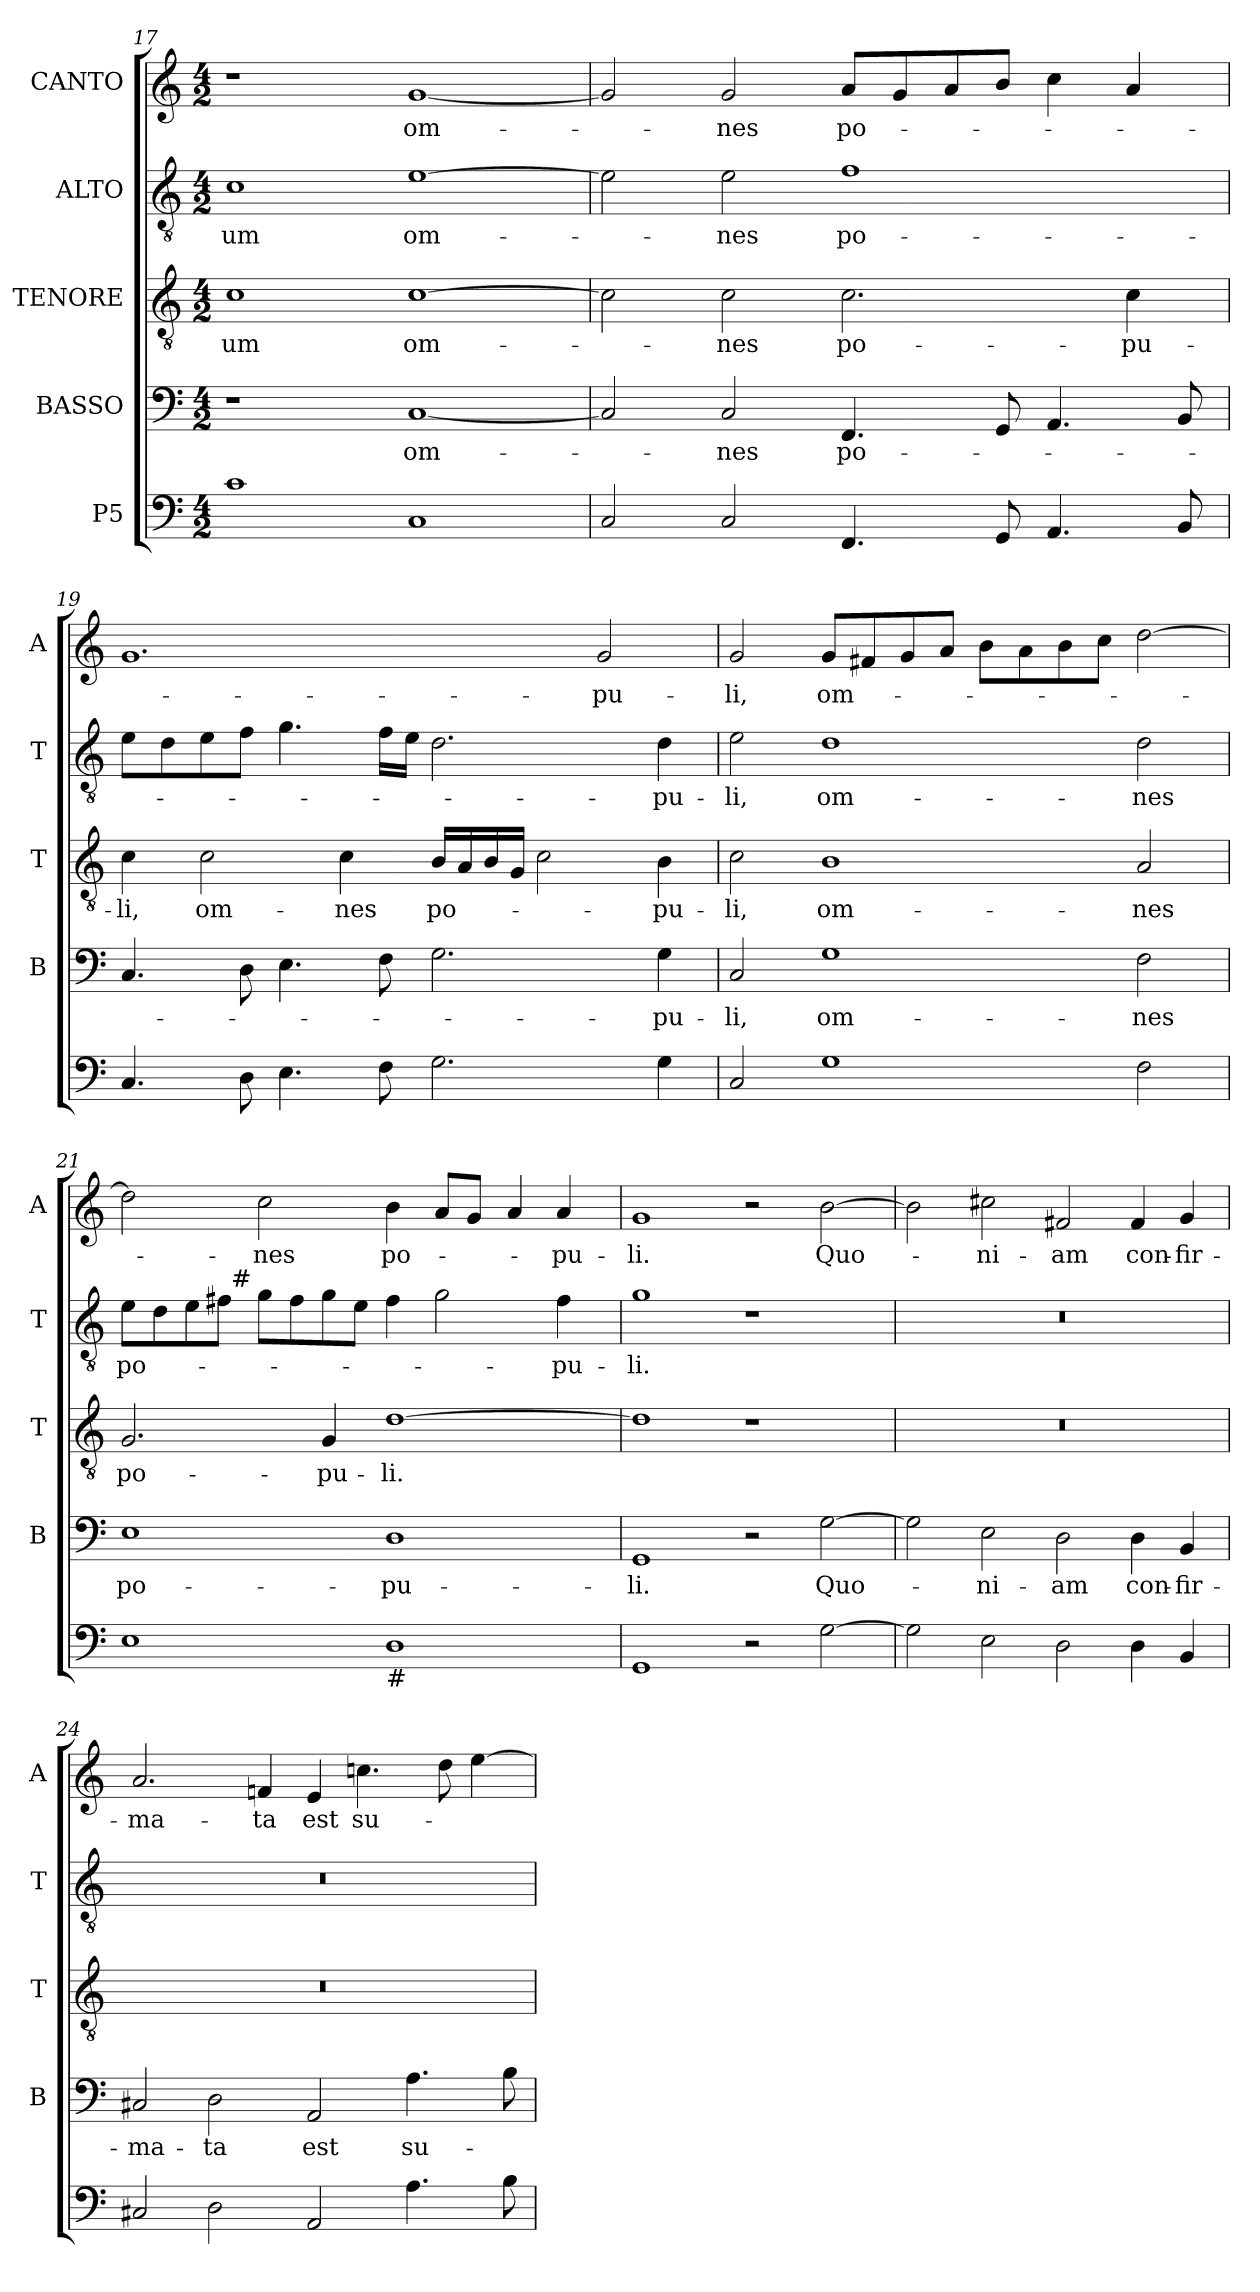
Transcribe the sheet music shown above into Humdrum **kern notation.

**kern	**kern	**text	**kern	**text	**kern	**text	**kern	**text
*part5	*part4	*part4	*part3	*part3	*part2	*part2	*part1	*part1
*staff5	*staff4	*staff4	*staff3	*staff3	*staff2	*staff2	*staff1	*staff1
*I"P5	*I"BASSO	*	*I"TENORE	*	*I"ALTO	*	*I"CANTO	*
*	*I'B	*	*I'T	*	*I'T	*	*I'A	*
!!LO:LB:g=z
*clefF4	*clefF4	*	*clefGv2	*	*clefGv2	*	*clefG2	*
*	*	*	*ITrd7c12	*	*ITrd7c12	*	*	*
*k[]	*k[]	*	*k[]	*	*k[]	*	*k[]	*
*C:	*C:	*	*C:	*	*C:	*	*C:	*
*M4/2	*M4/2	*	*M4/2	*	*M4/2	*	*M4/2	*
=17	=17	=17	=17	=17	=17	=17	=17	=17
!	!	!	!	!LO:LY:b	!	!LO:LY:b	!	!
1c	1r	.	1C	-um	1C	-um	1r	.
!	!	!LO:LY:b	!	!LO:LY:b	!	!LO:LY:b	!	!LO:LY:b
1C	[<1C	om-	[>1C	om-	[>1E	om-	[<1g	om-
=18	=18	=18	=18	=18	=18	=18	=18	=18
2C/	2C/]	.	2C\]	.	2E\]	.	2g/]	.
!	!	!LO:LY:b	!	!LO:LY:b	!	!LO:LY:b	!	!LO:LY:b
2C/	2C/	-nes	2C\	-nes	2E\	-nes	2g/	-nes
!	!	!LO:LY:b	!	!LO:LY:b	!	!LO:LY:b	!	!LO:LY:b
4.FF/	4.FF/	po-	2.C\	po-	1F	po-	8a/L	po-
.	.	.	.	.	.	.	8g/	.
.	.	.	.	.	.	.	8a/	.
8GG/	8GG/	.	.	.	.	.	8b/J	.
4.AA/	4.AA/	.	.	.	.	.	4cc\	.
!	!	!	!	!LO:LY:b	!	!	!	!
.	.	.	4C\	-pu-	.	.	4a/	.
8BB/	8BB/	.	.	.	.	.	.	.
=19	=19	=19	=19	=19	=19	=19	=19	=19
!	!	!	!	!LO:LY:b	!	!	!	!
4.C/	4.C/	.	4C\	-li,	8E\L	.	1.g	.
.	.	.	.	.	8D\	.	.	.
!	!	!	!	!LO:LY:b	!	!	!	!
.	.	.	2C\	om-	8E\	.	.	.
8D\	8D\	.	.	.	8F\J	.	.	.
4.E\	4.E\	.	.	.	4.G\	.	.	.
!	!	!	!	!LO:LY:b	!	!	!	!
.	.	.	4C\	-nes	.	.	.	.
8F\	8F\	.	.	.	16F\LL	.	.	.
.	.	.	.	.	16E\JJ	.	.	.
!	!	!	!	!LO:LY:b	!	!	!	!
2.G\	2.G\	.	16BB/LL	po-	2.D\	.	.	.
.	.	.	16AA/	.	.	.	.	.
.	.	.	16BB/	.	.	.	.	.
.	.	.	16GG/JJ	.	.	.	.	.
.	.	.	2C\	.	.	.	.	.
!	!	!	!	!	!	!	!	!LO:LY:b
.	.	.	.	.	.	.	2g/	-pu-
!	!	!LO:LY:b	!	!LO:LY:b	!	!LO:LY:b	!	!
4G\	4G\	-pu-	4BB\	-pu-	4D\	-pu-	.	.
=20	=20	=20	=20	=20	=20	=20	=20	=20
!	!	!LO:LY:b	!	!LO:LY:b	!	!LO:LY:b	!	!LO:LY:b
2C/	2C/	-li,	2C\	-li,	2E\	-li,	2g/	-li,
!	!	!LO:LY:b	!	!LO:LY:b	!	!LO:LY:b	!	!LO:LY:b
1G	1G	om-	1BB	om-	1D	om-	8g/L	om-
.	.	.	.	.	.	.	8f#X/	.
.	.	.	.	.	.	.	8g/	.
.	.	.	.	.	.	.	8a/J	.
.	.	.	.	.	.	.	8b\L	.
.	.	.	.	.	.	.	8a\	.
.	.	.	.	.	.	.	8b\	.
.	.	.	.	.	.	.	8cc\J	.
!	!	!LO:LY:b	!	!LO:LY:b	!	!LO:LY:b	!	!
2F\	2F\	-nes	2AA/	-nes	2D\	-nes	[>2dd\	.
!!LO:PB:g=z
=21	=21	=21	=21	=21	=21	=21	=21	=21
!	!	!LO:LY:b	!	!LO:LY:b	!	!LO:LY:b	!	!
*	*	*	*	*	*^	*	*	*
1E	1E	po-	2.GG/	po-	8E\L	4ryy	po-	2dd\]	.
.	.	.	.	.	8D\	.	.	.	.
.	.	.	.	.	8E\	8ryy	.	.	.
.	.	.	.	.	8F#\J	32ryy	.	.	.
!	!	!	!	!	!	!LO:TX:a:t=#	!	!	!
.	.	.	.	.	.	1ryy	.	.	.
!	!	!	!	!	!	!	!	!	!LO:LY:b
.	.	.	.	.	8G\L	.	.	2cc\	-nes
.	.	.	.	.	8F#\	.	.	.	.
!	!	!	!	!LO:LY:b	!	!	!	!	!
.	.	.	4GG/	-pu-	8G\	.	.	.	.
.	.	.	.	.	8E\J	.	.	.	.
!LO:TX:b:t=#	!	!	!	!	!	!	!	!	!
!	!	!LO:LY:b	!	!LO:LY:b	!	!	!	!	!LO:LY:b
1D	1D	-pu-	[>1D	-li.	4F#\	.	.	4b\	po-
.	.	.	.	.	2G\	.	.	8a/L	.
.	.	.	.	.	.	.	.	8g/J	.
.	.	.	.	.	.	2ryy	.	.	.
.	.	.	.	.	.	.	.	4a/	.
!	!	!	!	!	!	!	!LO:LY:b	!	!LO:LY:b
.	.	.	.	.	4F#\	.	-pu-	4a/	-pu-
.	.	.	.	.	.	16.ryy	.	.	.
=22	=22	=22	=22	=22	=22	=22	=22	=22	=22
!	!	!LO:LY:b	!	!	!	!	!LO:LY:b	!	!LO:LY:b
*	*	*	*	*	*v	*v	*	*	*
1GG	1GG	-li.	1D]	.	1G	-li.	1g	-li.
2r	2r	.	1r	.	1r	.	2r	.
!	!	!LO:LY:b	!	!	!	!	!	!LO:LY:b
[>2G\	[>2G\	Quo-	.	.	.	.	[>2b\	Quo-
=23	=23	=23	=23	=23	=23	=23	=23	=23
!	!	!	!LO:N:vis=1	!	!LO:N:vis=1	!	!	!
2G\]	2G\]	.	0r	.	0r	.	2b\]	.
!	!	!LO:LY:b	!	!	!	!	!	!LO:LY:b
2E\	2E\	-ni-	.	.	.	.	2cc#X\	-ni-
!	!	!LO:LY:b	!	!	!	!	!	!LO:LY:b
2D\	2D\	-am	.	.	.	.	2f#X/	-am
!	!	!LO:LY:b	!	!	!	!	!	!LO:LY:b
4D\	4D\	con-	.	.	.	.	4f#/	con-
!	!	!LO:LY:b	!	!	!	!	!	!LO:LY:b
4BB/	4BB/	-fir-	.	.	.	.	4g/	-fir-
=24	=24	=24	=24	=24	=24	=24	=24	=24
!	!	!LO:LY:b	!LO:N:vis=1	!	!LO:N:vis=1	!	!	!LO:LY:b
2C#X/	2C#X/	-ma-	0r	.	0r	.	2.a/	-ma-
!	!	!LO:LY:b	!	!	!	!	!	!
2D\	2D\	-ta	.	.	.	.	.	.
!	!	!	!	!	!	!	!	!LO:LY:b
.	.	.	.	.	.	.	4fn/	-ta
!	!	!LO:LY:b	!	!	!	!	!	!LO:LY:b
2AA/	2AA/	est	.	.	.	.	4e/	est
!	!	!	!	!	!	!	!	!LO:LY:b
.	.	.	.	.	.	.	4.ccn\	su-
!	!	!LO:LY:b	!	!	!	!	!	!
4.A\	4.A\	su-	.	.	.	.	.	.
.	.	.	.	.	.	.	8dd\	.
.	.	.	.	.	.	.	[>4ee\	.
8B\	8B\	.	.	.	.	.	.	.
=	=	=	=	=	=	=	=	=
*-	*-	*-	*-	*-	*-	*-	*-	*-
